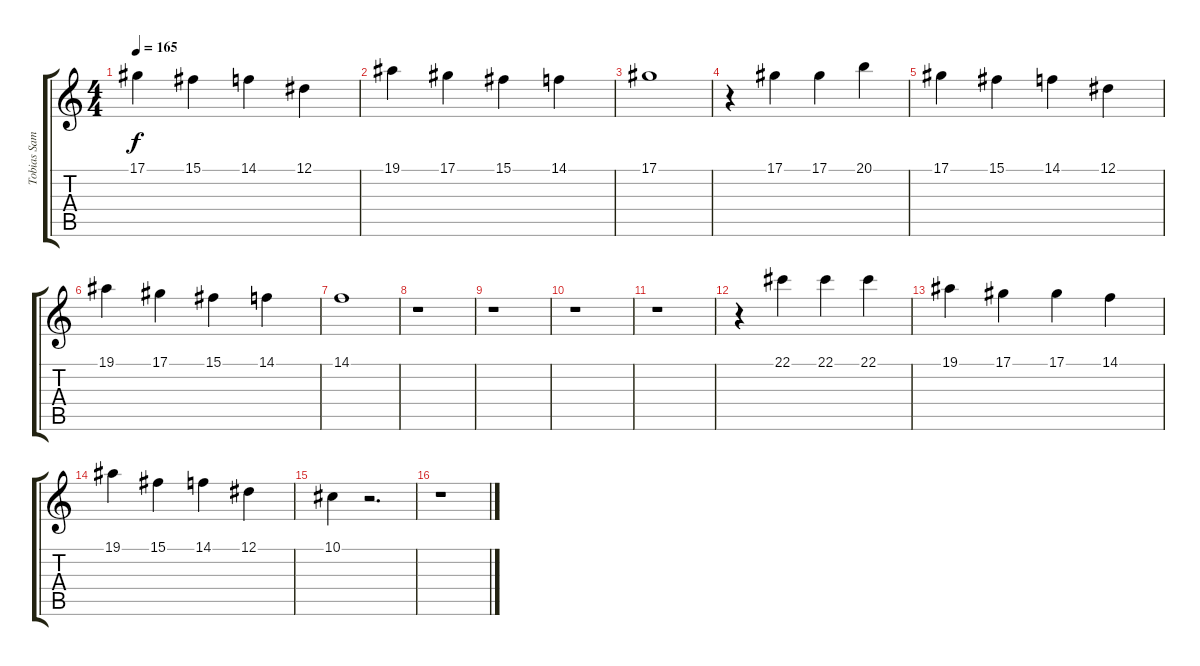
\track ("Tobias Sammet" "Tobias Sam") {instrument lead3calliope}
\staff {score tabs}
\tuning (Eb4 Bb3 Gb3 Db3 Ab2 Eb2) {hide}
\ts (4 4)
\tempo 165
\clef g2
\ks c
17.1.4{dy f} 15.1.4 14.1.4 12.1.4 |
19.1.4 17.1.4 15.1.4 14.1.4 |
17.1.1 |
r.4 17.1.4 17.1.4 20.1.4 |
17.1.4 15.1.4 14.1.4 12.1.4 |
19.1.4 17.1.4 15.1.4 14.1.4 |
14.1.1 |
r.1 |
r.1 |
r.1 |
r.1 |
r.4 22.1.4 22.1.4 22.1.4 |
19.1.4 17.1.4 17.1.4 14.1.4 |
19.1.4 15.1.4 14.1.4 12.1.4 |
10.1.4 r.2{d} |
r.1
